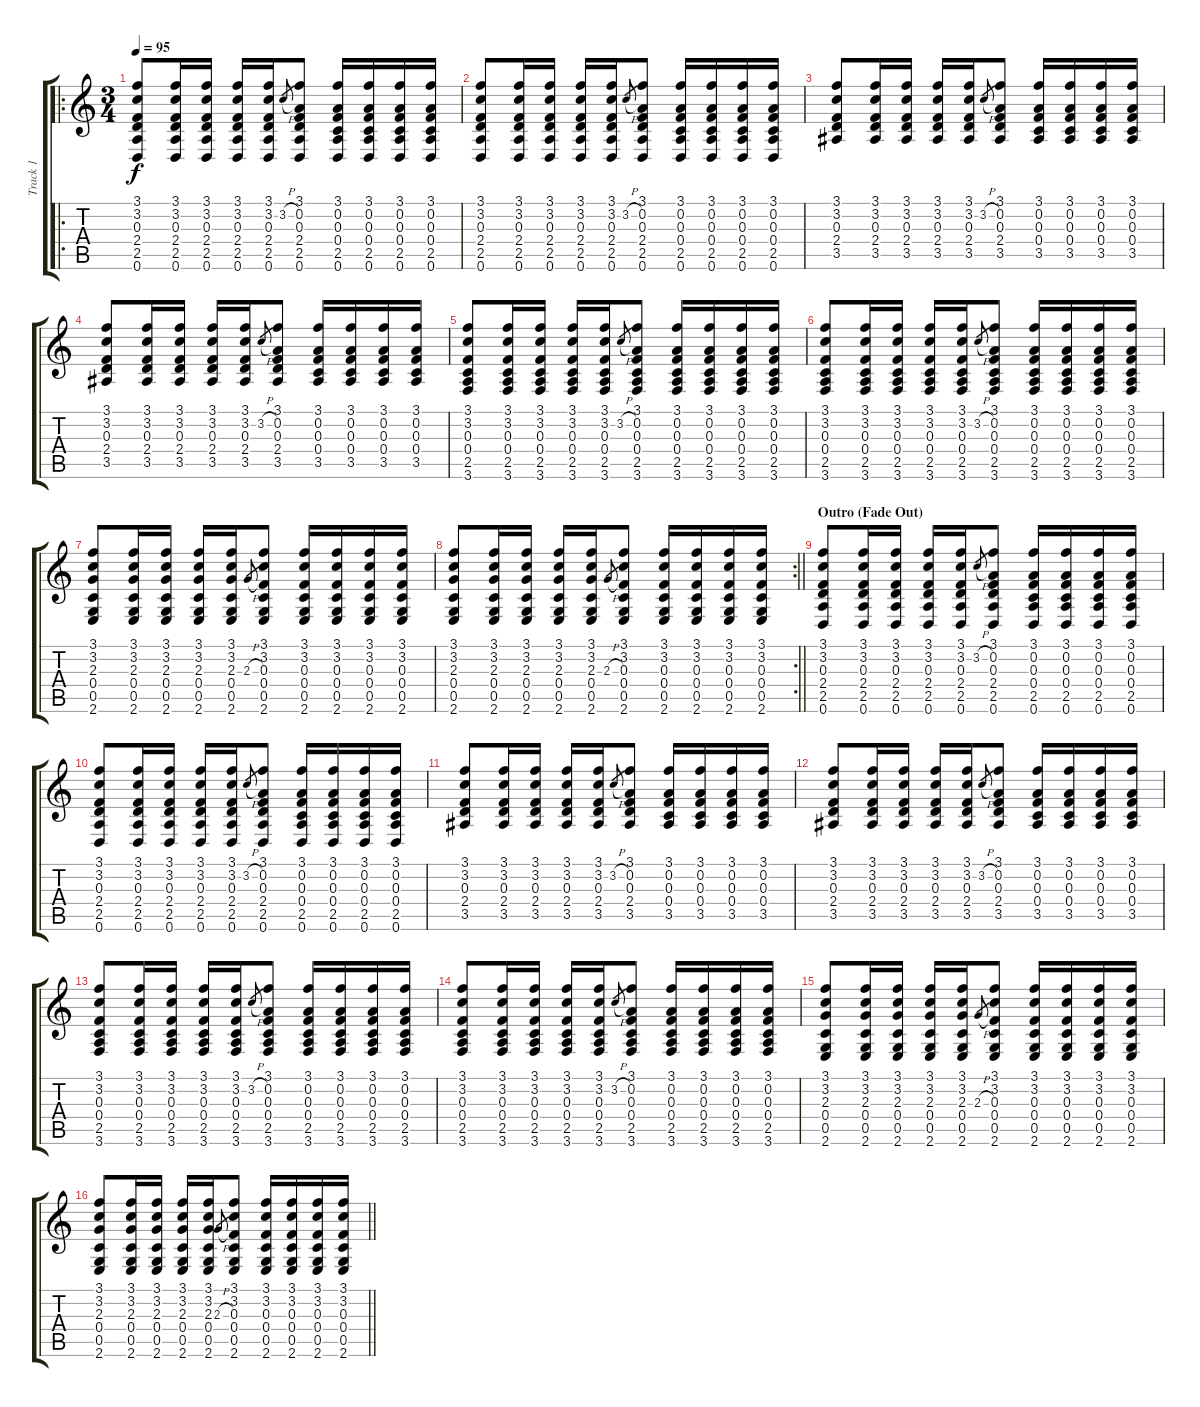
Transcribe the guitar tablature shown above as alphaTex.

\track ("Track 1" "Track 1") {instrument acousticguitarsteel}
\staff {score tabs}
\tuning (D4 A3 F3 C3 G2 D2) {hide}
\ro
\ts (3 4)
\tempo 95
\clef g2
\ks c
(3.1 3.2 0.3 2.4 2.5 0.6).8{dy f} (3.1 3.2 0.3 2.4 2.5 0.6).16 (3.1 3.2 0.3 2.4 2.5 0.6).16 (3.1 3.2 0.3 2.4 2.5 0.6).16 (3.1 3.2 0.3 2.4 2.5 0.6).16 3.2{h}.8{gr} (3.1 0.2 0.3 2.4 2.5 0.6).8 (3.1 0.2 0.3 0.4 2.5 0.6).16 (3.1 0.2 0.3 0.4 2.5 0.6).16 (3.1 0.2 0.3 0.4 2.5 0.6).16 (3.1 0.2 0.3 0.4 2.5 0.6).16 |
(3.1 3.2 0.3 2.4 2.5 0.6).8 (3.1 3.2 0.3 2.4 2.5 0.6).16 (3.1 3.2 0.3 2.4 2.5 0.6).16 (3.1 3.2 0.3 2.4 2.5 0.6).16 (3.1 3.2 0.3 2.4 2.5 0.6).16 3.2{h}.8{gr} (3.1 0.2 0.3 2.4 2.5 0.6).8 (3.1 0.2 0.3 0.4 2.5 0.6).16 (3.1 0.2 0.3 0.4 2.5 0.6).16 (3.1 0.2 0.3 0.4 2.5 0.6).16 (3.1 0.2 0.3 0.4 2.5 0.6).16 |
(3.1 3.2 0.3 2.4 3.5).8 (3.1 3.2 0.3 2.4 3.5).16 (3.1 3.2 0.3 2.4 3.5).16 (3.1 3.2 0.3 2.4 3.5).16 (3.1 3.2 0.3 2.4 3.5).16 3.2{h}.8{gr} (3.1 0.2 0.3 2.4 3.5).8 (3.1 0.2 0.3 0.4 3.5).16 (3.1 0.2 0.3 0.4 3.5).16 (3.1 0.2 0.3 0.4 3.5).16 (3.1 0.2 0.3 0.4 3.5).16 |
(3.1 3.2 0.3 2.4 3.5).8 (3.1 3.2 0.3 2.4 3.5).16 (3.1 3.2 0.3 2.4 3.5).16 (3.1 3.2 0.3 2.4 3.5).16 (3.1 3.2 0.3 2.4 3.5).16 3.2{h}.8{gr} (3.1 0.2 0.3 2.4 3.5).8 (3.1 0.2 0.3 0.4 3.5).16 (3.1 0.2 0.3 0.4 3.5).16 (3.1 0.2 0.3 0.4 3.5).16 (3.1 0.2 0.3 0.4 3.5).16 |
(3.1 3.2 0.3 0.4 2.5 3.6).8 (3.1 3.2 0.3 0.4 2.5 3.6).16 (3.1 3.2 0.3 0.4 2.5 3.6).16 (3.1 3.2 0.3 0.4 2.5 3.6).16 (3.1 3.2 0.3 0.4 2.5 3.6).16 3.2{h}.8{gr} (3.1 0.2 0.3 0.4 2.5 3.6).8 (3.1 0.2 0.3 0.4 2.5 3.6).16 (3.1 0.2 0.3 0.4 2.5 3.6).16 (3.1 0.2 0.3 0.4 2.5 3.6).16 (3.1 0.2 0.3 0.4 2.5 3.6).16 |
(3.1 3.2 0.3 0.4 2.5 3.6).8 (3.1 3.2 0.3 0.4 2.5 3.6).16 (3.1 3.2 0.3 0.4 2.5 3.6).16 (3.1 3.2 0.3 0.4 2.5 3.6).16 (3.1 3.2 0.3 0.4 2.5 3.6).16 3.2{h}.8{gr} (3.1 0.2 0.3 0.4 2.5 3.6).8 (3.1 0.2 0.3 0.4 2.5 3.6).16 (3.1 0.2 0.3 0.4 2.5 3.6).16 (3.1 0.2 0.3 0.4 2.5 3.6).16 (3.1 0.2 0.3 0.4 2.5 3.6).16 |
(3.1 3.2 2.3 0.4 0.5 2.6).8 (3.1 3.2 2.3 0.4 0.5 2.6).16 (3.1 3.2 2.3 0.4 0.5 2.6).16 (3.1 3.2 2.3 0.4 0.5 2.6).16 (3.1 3.2 2.3 0.4 0.5 2.6).16 2.3{h}.8{gr} (3.1 3.2 0.3 0.4 0.5 2.6).8 (3.1 3.2 0.3 0.4 0.5 2.6).16 (3.1 3.2 0.3 0.4 0.5 2.6).16 (3.1 3.2 0.3 0.4 0.5 2.6).16 (3.1 3.2 0.3 0.4 0.5 2.6).16 |
\rc 2
\barLineRight lightlight
(3.1 3.2 2.3 0.4 0.5 2.6).8 (3.1 3.2 2.3 0.4 0.5 2.6).16 (3.1 3.2 2.3 0.4 0.5 2.6).16 (3.1 3.2 2.3 0.4 0.5 2.6).16 (3.1 3.2 2.3 0.4 0.5 2.6).16 2.3{h}.8{gr} (3.1 3.2 0.3 0.4 0.5 2.6).8 (3.1 3.2 0.3 0.4 0.5 2.6).16 (3.1 3.2 0.3 0.4 0.5 2.6).16 (3.1 3.2 0.3 0.4 0.5 2.6).16 (3.1 3.2 0.3 0.4 0.5 2.6).16 |
\section ("" "Outro (Fade Out)")
(3.1 3.2 0.3 2.4 2.5 0.6).8 (3.1 3.2 0.3 2.4 2.5 0.6).16 (3.1 3.2 0.3 2.4 2.5 0.6).16 (3.1 3.2 0.3 2.4 2.5 0.6).16 (3.1 3.2 0.3 2.4 2.5 0.6).16 3.2{h}.8{gr} (3.1 0.2 0.3 2.4 2.5 0.6).8 (3.1 0.2 0.3 0.4 2.5 0.6).16 (3.1 0.2 0.3 0.4 2.5 0.6).16 (3.1 0.2 0.3 0.4 2.5 0.6).16 (3.1 0.2 0.3 0.4 2.5 0.6).16 |
(3.1 3.2 0.3 2.4 2.5 0.6).8 (3.1 3.2 0.3 2.4 2.5 0.6).16 (3.1 3.2 0.3 2.4 2.5 0.6).16 (3.1 3.2 0.3 2.4 2.5 0.6).16 (3.1 3.2 0.3 2.4 2.5 0.6).16 3.2{h}.8{gr} (3.1 0.2 0.3 2.4 2.5 0.6).8 (3.1 0.2 0.3 0.4 2.5 0.6).16 (3.1 0.2 0.3 0.4 2.5 0.6).16 (3.1 0.2 0.3 0.4 2.5 0.6).16 (3.1 0.2 0.3 0.4 2.5 0.6).16 |
(3.1 3.2 0.3 2.4 3.5).8 (3.1 3.2 0.3 2.4 3.5).16 (3.1 3.2 0.3 2.4 3.5).16 (3.1 3.2 0.3 2.4 3.5).16 (3.1 3.2 0.3 2.4 3.5).16 3.2{h}.8{gr} (3.1 0.2 0.3 2.4 3.5).8 (3.1 0.2 0.3 0.4 3.5).16 (3.1 0.2 0.3 0.4 3.5).16 (3.1 0.2 0.3 0.4 3.5).16 (3.1 0.2 0.3 0.4 3.5).16 |
(3.1 3.2 0.3 2.4 3.5).8 (3.1 3.2 0.3 2.4 3.5).16 (3.1 3.2 0.3 2.4 3.5).16 (3.1 3.2 0.3 2.4 3.5).16 (3.1 3.2 0.3 2.4 3.5).16 3.2{h}.8{gr} (3.1 0.2 0.3 2.4 3.5).8 (3.1 0.2 0.3 0.4 3.5).16 (3.1 0.2 0.3 0.4 3.5).16 (3.1 0.2 0.3 0.4 3.5).16 (3.1 0.2 0.3 0.4 3.5).16 |
(3.1 3.2 0.3 0.4 2.5 3.6).8 (3.1 3.2 0.3 0.4 2.5 3.6).16 (3.1 3.2 0.3 0.4 2.5 3.6).16 (3.1 3.2 0.3 0.4 2.5 3.6).16 (3.1 3.2 0.3 0.4 2.5 3.6).16 3.2{h}.8{gr} (3.1 0.2 0.3 0.4 2.5 3.6).8 (3.1 0.2 0.3 0.4 2.5 3.6).16 (3.1 0.2 0.3 0.4 2.5 3.6).16 (3.1 0.2 0.3 0.4 2.5 3.6).16 (3.1 0.2 0.3 0.4 2.5 3.6).16 |
(3.1 3.2 0.3 0.4 2.5 3.6).8 (3.1 3.2 0.3 0.4 2.5 3.6).16 (3.1 3.2 0.3 0.4 2.5 3.6).16 (3.1 3.2 0.3 0.4 2.5 3.6).16 (3.1 3.2 0.3 0.4 2.5 3.6).16 3.2{h}.8{gr} (3.1 0.2 0.3 0.4 2.5 3.6).8 (3.1 0.2 0.3 0.4 2.5 3.6).16 (3.1 0.2 0.3 0.4 2.5 3.6).16 (3.1 0.2 0.3 0.4 2.5 3.6).16 (3.1 0.2 0.3 0.4 2.5 3.6).16 |
(3.1 3.2 2.3 0.4 0.5 2.6).8 (3.1 3.2 2.3 0.4 0.5 2.6).16 (3.1 3.2 2.3 0.4 0.5 2.6).16 (3.1 3.2 2.3 0.4 0.5 2.6).16 (3.1 3.2 2.3 0.4 0.5 2.6).16 2.3{h}.8{gr} (3.1 3.2 0.3 0.4 0.5 2.6).8 (3.1 3.2 0.3 0.4 0.5 2.6).16 (3.1 3.2 0.3 0.4 0.5 2.6).16 (3.1 3.2 0.3 0.4 0.5 2.6).16 (3.1 3.2 0.3 0.4 0.5 2.6).16 |
\barLineRight lightlight
(3.1 3.2 2.3 0.4 0.5 2.6).8 (3.1 3.2 2.3 0.4 0.5 2.6).16 (3.1 3.2 2.3 0.4 0.5 2.6).16 (3.1 3.2 2.3 0.4 0.5 2.6).16 (3.1 3.2 2.3 0.4 0.5 2.6).16 2.3{h}.8{gr} (3.1 3.2 0.3 0.4 0.5 2.6).8 (3.1 3.2 0.3 0.4 0.5 2.6).16 (3.1 3.2 0.3 0.4 0.5 2.6).16 (3.1 3.2 0.3 0.4 0.5 2.6).16 (3.1 3.2 0.3 0.4 0.5 2.6).16
